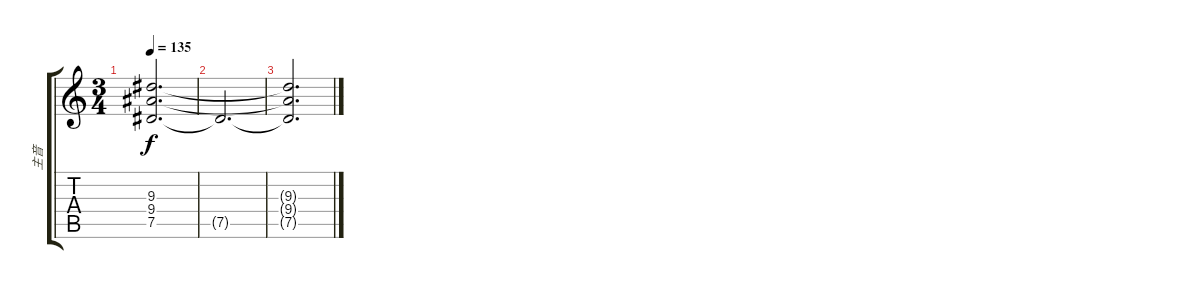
\track ("主音" "主音") {instrument distortionguitar}
\staff {score tabs}
\tuning (Eb4 Bb3 Gb3 Db3 Ab2 Eb2) {hide}
\ts (3 4)
\tempo 135
\clef g2
\ks c
(9.3 9.4 7.5).2{d dy f volume 2} |
7.5{t}.2{d} |
(9.3{t} 9.4{t} 7.5{t}).2{d}
